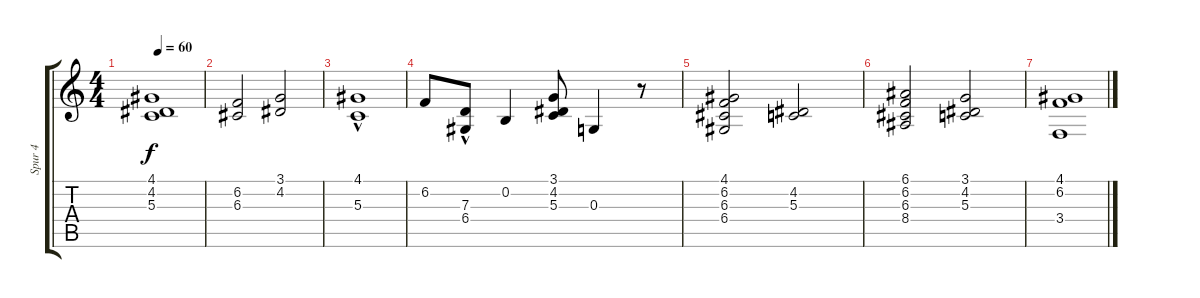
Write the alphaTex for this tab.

\track ("Spur 4" "Spur 4") {instrument stringensemble1}
\staff {score tabs}
\tuning (E4 B3 G3 D3 A2 E2) {hide}
\ts (4 4)
\tempo 60
\clef g2
\ks c
(4.1 4.2 5.3).1{dy f} |
(6.2 6.3).2 (3.1 4.2).2 |
(4.1 5.3{hac}).1 |
6.2.8 (7.3{hac} 6.4{hac}).8 0.2.4 (3.1 4.2 5.3).8 0.3.4 r.8 |
(4.1 6.2 6.3 6.4).2 (4.2 5.3).2 |
(6.1 6.2 6.3 8.4).2 (3.1 4.2 5.3).2 |
(4.1 6.2 3.4).1
